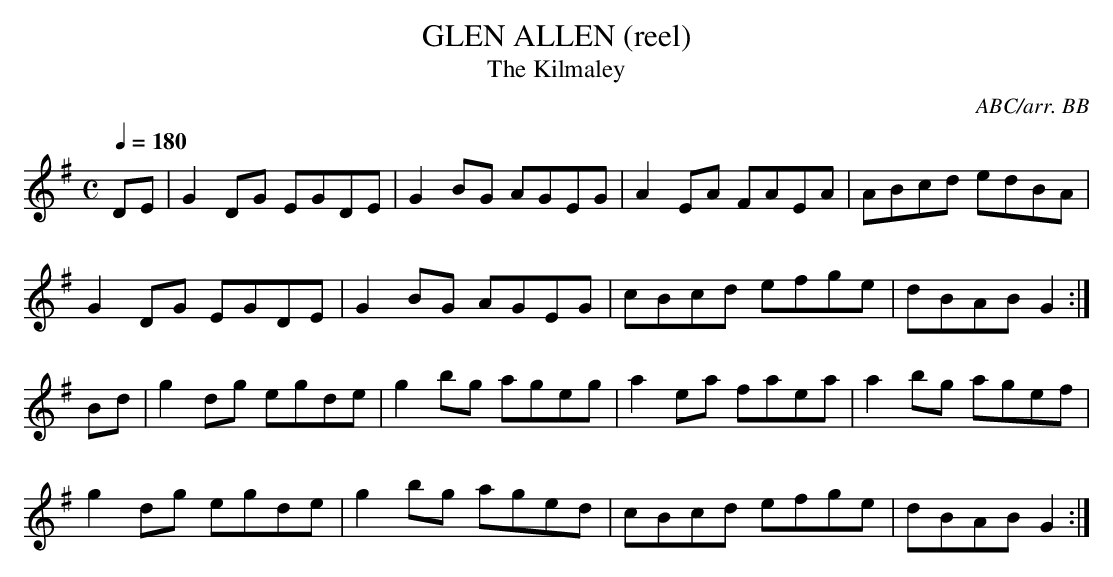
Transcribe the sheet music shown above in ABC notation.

X:1
T:GLEN ALLEN (reel)
T:The Kilmaley
C:ABC/arr. BB
M:C
Q:1/4=180
L:1/8
K:G
DE|G2DG EGDE|G2BG AGEG|A2EA FAEA|ABcd edBA|
G2DG EGDE|G2BG AGEG|cBcd efge|dBAB G2 :|
Bd|g2dg egde|g2bg ageg|a2ea faea|a2bg agef|
g2dg egde|g2bg aged|cBcd efge|dBAB G2 :|
